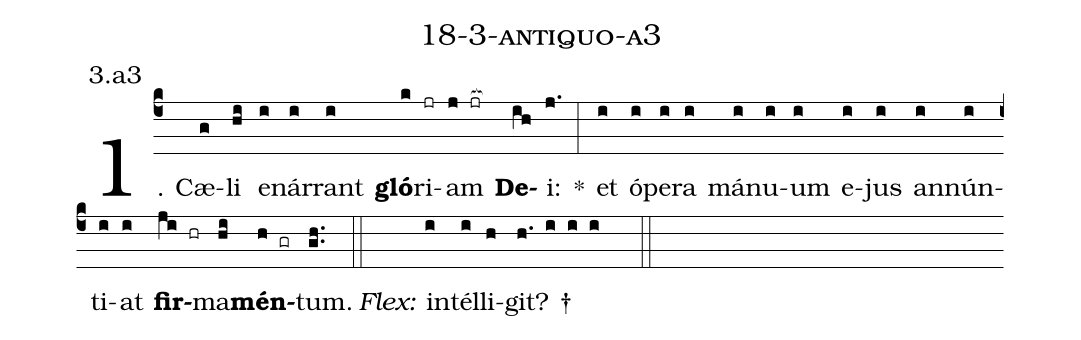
name: 18-3-antiquo-a3;
annotation: 3.a3;
%%
(c4)1. Cæ(g)li(hi) e(i)nár(i)rant(i) <b>gló</b>(k)ri(jr)am(j jr[ocb:1{]) <b>De</b>(ih[ocb:0}])i:(j.) *(:) et(i) ó(i)pe(i)ra(i) má(i)nu(i)um(i) e(i)jus(i) an(i)nún(i)ti(i)at(i) <b>fir</b>(ji hr)ma(hi)<b>mén</b>(h gr)tum.(gh..) (::)
<i>Flex:</i>()  in(i)tél(i)li(h)git? †(h. i i i  ::)
